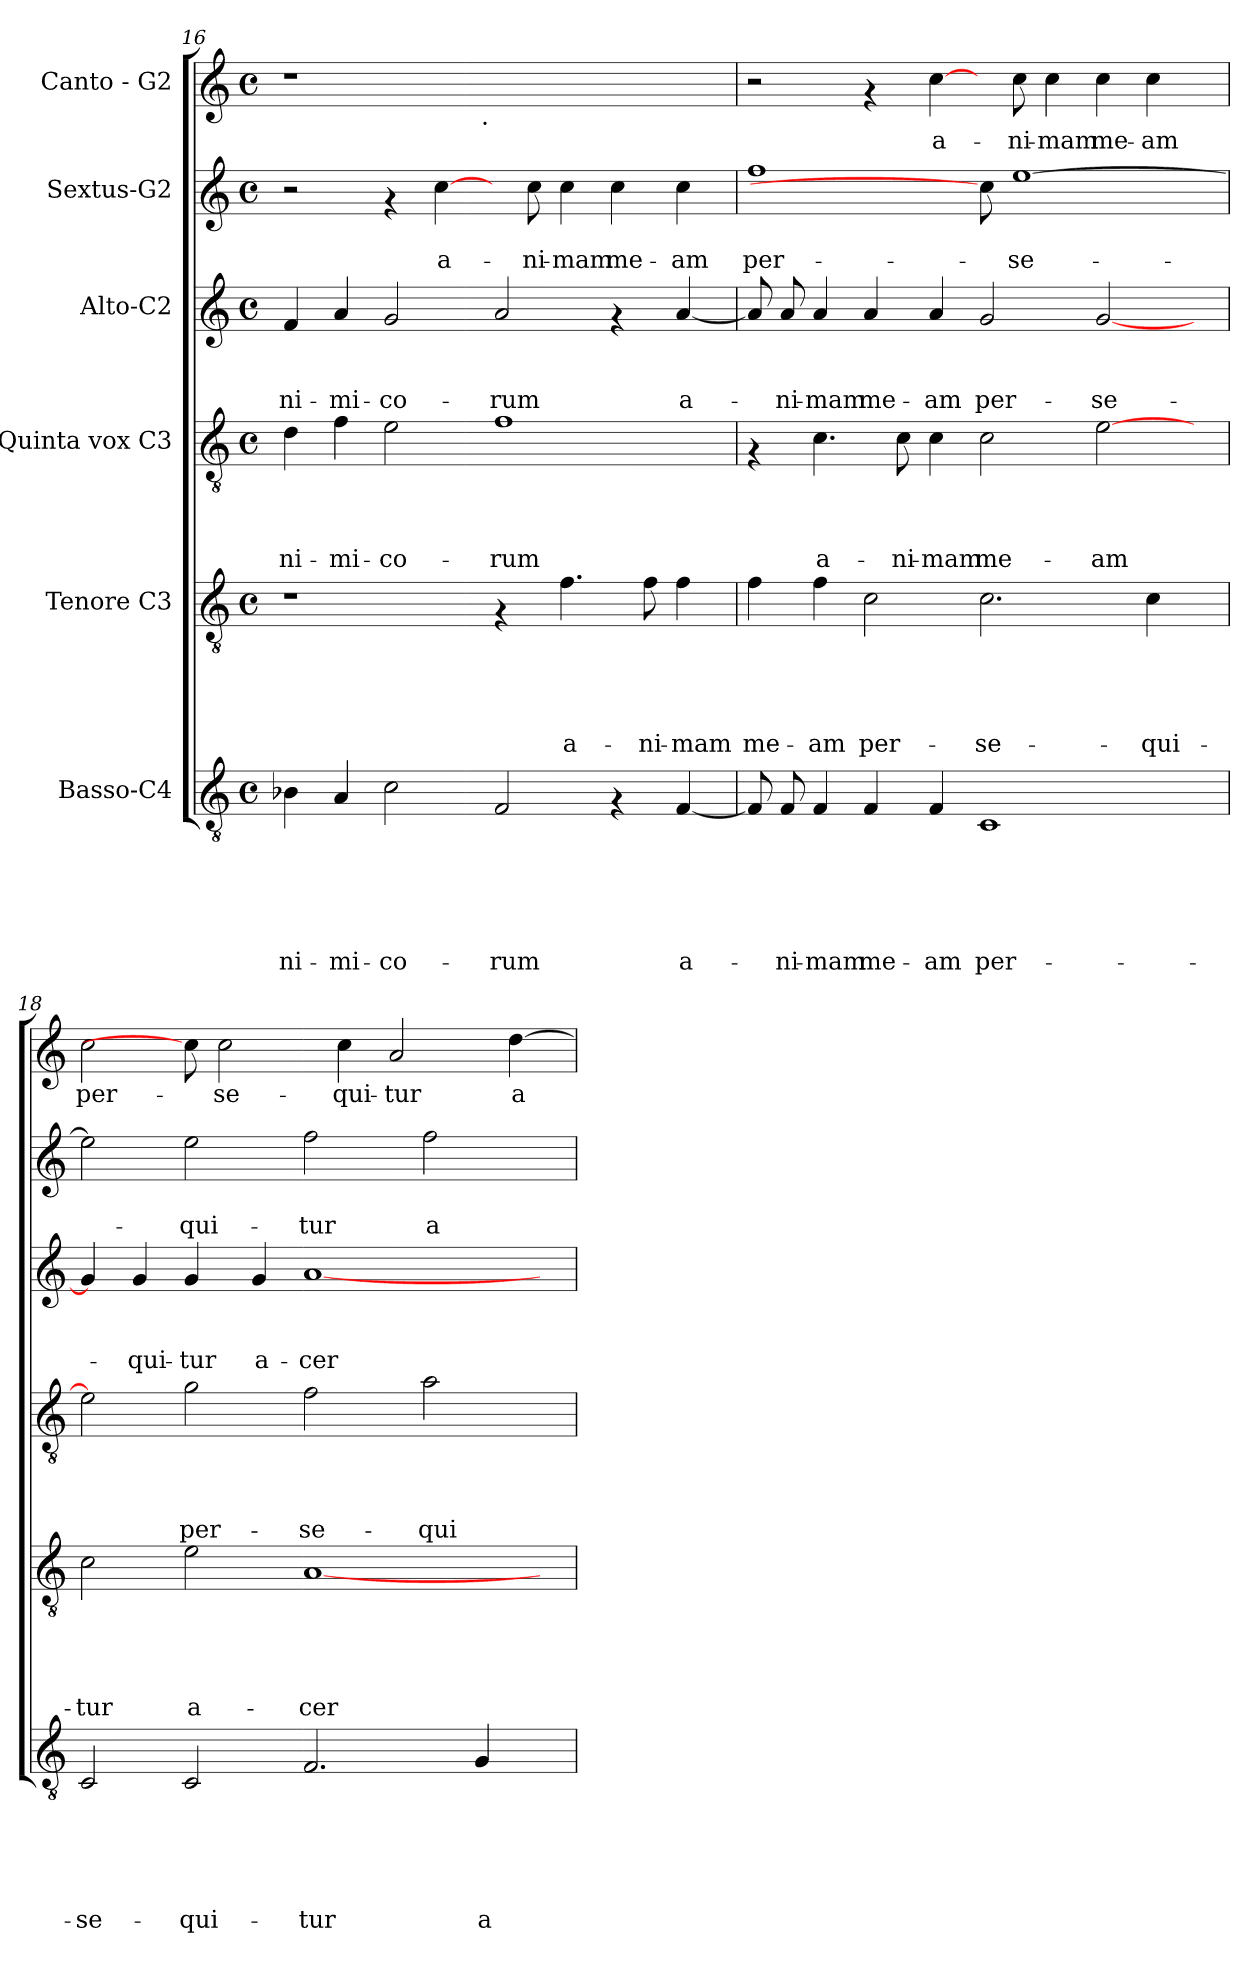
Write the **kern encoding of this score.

**kern	**text	**text	**text	**text	**text	**text	**kern	**text	**text	**text	**text	**text	**kern	**text	**text	**text	**text	**kern	**text	**text	**text	**kern	**text	**text	**kern	**text
*part6	*part6	*part6	*part6	*part6	*part6	*part6	*part5	*part5	*part5	*part5	*part5	*part5	*part4	*part4	*part4	*part4	*part4	*part3	*part3	*part3	*part3	*part2	*part2	*part2	*part1	*part1
*staff6	*staff6	*staff6	*staff6	*staff6	*staff6	*staff6	*staff5	*staff5	*staff5	*staff5	*staff5	*staff5	*staff4	*staff4	*staff4	*staff4	*staff4	*staff3	*staff3	*staff3	*staff3	*staff2	*staff2	*staff2	*staff1	*staff1
*I"Basso-C4	*	*	*	*	*	*	*I"Tenore C3	*	*	*	*	*	*I"Quinta vox C3	*	*	*	*	*I"Alto-C2	*	*	*	*I"Sextus-G2	*	*	*I"Canto - G2	*
*clefGv2	*	*	*	*	*	*	*clefGv2	*	*	*	*	*	*clefGv2	*	*	*	*	*clefG2	*	*	*	*clefG2	*	*	*clefG2	*
*k[]	*	*	*	*	*	*	*k[]	*	*	*	*	*	*k[]	*	*	*	*	*k[]	*	*	*	*k[]	*	*	*k[]	*
*C:	*	*	*	*	*	*	*C:	*	*	*	*	*	*C:	*	*	*	*	*C:	*	*	*	*C:	*	*	*C:	*
*M4/4	*	*	*	*	*	*	*M4/4	*	*	*	*	*	*M4/4	*	*	*	*	*M4/4	*	*	*	*M4/4	*	*	*M4/4	*
*met(c)	*	*	*	*	*	*	*met(c)	*	*	*	*	*	*met(c)	*	*	*	*	*met(c)	*	*	*	*met(c)	*	*	*met(c)	*
=16	=16	=16	=16	=16	=16	=16	=16	=16	=16	=16	=16	=16	=16	=16	=16	=16	=16	=16	=16	=16	=16	=16	=16	=16	=16	=16
!	!	!	!	!	!	!LO:LY:b	!	!	!	!	!	!	!	!	!	!	!LO:LY:b	!	!	!	!LO:LY:b	!	!	!	!	!
*	*	*	*	*	*	*	*	*	*	*	*	*	*	*	*	*	*	*	*	*	*	*	*	*	*^	*
4B-X\	.	.	.	.	.	-ni-	1r	.	.	.	.	.	4d\	.	.	.	-ni-	4f/	.	.	-ni-	2r	.	.	1r	2ryy	.
!	!	!	!	!	!	!LO:LY:b	!	!	!	!	!	!	!	!	!	!	!LO:LY:b	!	!	!	!LO:LY:b	!	!	!	!	!	!
4A/	.	.	.	.	.	-mi-	.	.	.	.	.	.	4f\	.	.	.	-mi-	4a/	.	.	-mi-	.	.	.	.	.	.
!	!	!	!	!	!	!LO:LY:b	!	!	!	!	!	!	!	!	!	!	!LO:LY:b	!	!	!	!LO:LY:b	!	!	!	!	!	!
2c\	.	.	.	.	.	-co-	.	.	.	.	.	.	2e\	.	.	.	-co-	2g/	.	.	-co-	4rf	.	.	.	4...ryy	.
!	!	!	!	!	!	!	!	!	!	!	!	!	!	!	!	!	!	!	!	!	!	!	!	!LO:LY:b	!	!	!
.	.	.	.	.	.	.	.	.	.	.	.	.	.	.	.	.	.	.	.	.	.	[4cc\	.	a-	.	.	.
!	!	!	!	!	!	!	!	!	!	!	!	!	!	!	!	!	!	!	!	!	!	!	!	!	!	!LO:TX:b:t=.	!
.	.	.	.	.	.	.	.	.	.	.	.	.	.	.	.	.	.	.	.	.	.	.	.	.	.	1ryy	.
!	!	!	!	!	!	!LO:LY:b	!	!	!	!	!	!	!	!	!	!	!LO:LY:b	!	!	!	!LO:LY:b	!	!	!	!	!	!
2F/	.	.	.	.	.	-rum	4rF	.	.	.	.	.	1f	.	.	.	-rum	2a/	.	.	-rum	8ryy	.	.	1ryy	.	.
!	!	!	!	!	!	!	!	!	!	!	!	!	!	!	!	!	!	!	!	!	!	!	!	!LO:LY:b	!	!	!
.	.	.	.	.	.	.	.	.	.	.	.	.	.	.	.	.	.	.	.	.	.	8cc\	.	-ni-	.	.	.
!	!	!	!	!	!	!	!	!	!	!	!	!LO:LY:b	!	!	!	!	!	!	!	!	!	!	!	!LO:LY:b	!	!	!
.	.	.	.	.	.	.	4.f\	.	.	.	.	a-	.	.	.	.	.	.	.	.	.	4cc\	.	-mam	.	.	.
!	!	!	!	!	!	!	!	!	!	!	!	!	!	!	!	!	!	!	!	!	!	!	!	!LO:LY:b	!	!	!
4rF	.	.	.	.	.	.	.	.	.	.	.	.	.	.	.	.	.	4rf	.	.	.	4cc\	.	me-	.	.	.
!	!	!	!	!	!	!	!	!	!	!	!	!LO:LY:b	!	!	!	!	!	!	!	!	!	!	!	!	!	!	!
.	.	.	.	.	.	.	8f\	.	.	.	.	-ni-	.	.	.	.	.	.	.	.	.	.	.	.	.	.	.
!	!	!	!	!	!	!LO:LY:b	!	!	!	!	!	!LO:LY:b	!	!	!	!	!	!	!	!	!LO:LY:b	!	!	!LO:LY:b	!	!	!
[>4F/	.	.	.	.	.	a-	4f\	.	.	.	.	-mam	.	.	.	.	.	[>4a/	.	.	a-	4cc\	.	-am	.	.	.
.	.	.	.	.	.	.	.	.	.	.	.	.	.	.	.	.	.	.	.	.	.	.	.	.	.	32ryy	.
!!LO:PB:g=z
=17	=17	=17	=17	=17	=17	=17	=17	=17	=17	=17	=17	=17	=17	=17	=17	=17	=17	=17	=17	=17	=17	=17	=17	=17	=17	=17	=17
!	!	!	!	!	!	!	!	!	!	!	!	!LO:LY:b	!	!	!	!	!	!	!	!	!	!	!	!LO:LY:b	!	!	!
*	*	*	*	*	*	*	*	*	*	*	*	*	*	*	*	*	*	*	*	*	*	*	*	*	*v	*v	*
8F/]	.	.	.	.	.	.	4f\	.	.	.	.	me-	4rF	.	.	.	.	8a/]	.	.	.	1ff	.	per-	2r	.
!	!	!	!	!	!	!LO:LY:b	!	!	!	!	!	!	!	!	!	!	!	!	!	!	!LO:LY:b	!	!	!	!	!
8F/	.	.	.	.	.	-ni-	.	.	.	.	.	.	.	.	.	.	.	8a/	.	.	-ni-	.	.	.	.	.
!	!	!	!	!	!	!LO:LY:b	!	!	!	!	!	!LO:LY:b	!	!	!	!	!LO:LY:b	!	!	!	!LO:LY:b	!	!	!	!	!
4F/	.	.	.	.	.	-mam	4f\	.	.	.	.	-am	4.c\	.	.	.	a-	4a/	.	.	-mam	.	.	.	.	.
!	!	!	!	!	!	!LO:LY:b	!	!	!	!	!	!LO:LY:b	!	!	!	!	!	!	!	!	!LO:LY:b	!	!	!	!	!
4F/	.	.	.	.	.	me-	2c\	.	.	.	.	per-	.	.	.	.	.	4a/	.	.	me-	.	.	.	4rf	.
!	!	!	!	!	!	!	!	!	!	!	!	!	!	!	!	!	!LO:LY:b	!	!	!	!	!	!	!	!	!
.	.	.	.	.	.	.	.	.	.	.	.	.	8c\	.	.	.	-ni-	.	.	.	.	.	.	.	.	.
!	!	!	!	!	!	!LO:LY:b	!	!	!	!	!	!	!	!	!	!	!LO:LY:b	!	!	!	!LO:LY:b	!	!	!	!	!LO:LY:b
4F/	.	.	.	.	.	-am	.	.	.	.	.	.	4c\	.	.	.	-mam	4a/	.	.	-am	.	.	.	[4cc\	a-
!	!	!	!	!	!	!LO:LY:b	!	!	!	!	!	!LO:LY:b	!	!	!	!	!LO:LY:b	!	!	!	!LO:LY:b	!	!	!	!	!
1C	.	.	.	.	.	per-	2.c\	.	.	.	.	-se-	2c\	.	.	.	me-	2g/	.	.	per-	8cc\]	.	.	8ryy	.
!	!	!	!	!	!	!	!	!	!	!	!	!	!	!	!	!	!	!	!	!	!	!	!	!LO:LY:b	!	!LO:LY:b
.	.	.	.	.	.	.	.	.	.	.	.	.	.	.	.	.	.	.	.	.	.	[>1ee	.	-se-	8cc\	-ni-
!	!	!	!	!	!	!	!	!	!	!	!	!	!	!	!	!	!	!	!	!	!	!	!	!	!	!LO:LY:b
.	.	.	.	.	.	.	.	.	.	.	.	.	.	.	.	.	.	.	.	.	.	.	.	.	4cc\	-mam
!	!	!	!	!	!	!	!	!	!	!	!	!	!	!	!	!	!LO:LY:b	!	!	!	!LO:LY:b	!	!	!	!	!LO:LY:b
.	.	.	.	.	.	.	.	.	.	.	.	.	[>2e\	.	.	.	-am	[<2g/	.	.	-se-	.	.	.	4cc\	me-
!	!	!	!	!	!	!	!	!	!	!	!	!LO:LY:b	!	!	!	!	!	!	!	!	!	!	!	!	!	!LO:LY:b
.	.	.	.	.	.	.	4c\	.	.	.	.	-qui-	.	.	.	.	.	.	.	.	.	.	.	.	4cc\	-am
8ryy	.	.	.	.	.	.	8ryy	.	.	.	.	.	8ryy	.	.	.	.	8ryy	.	.	.	.	.	.	8ryy	.
=18	=18	=18	=18	=18	=18	=18	=18	=18	=18	=18	=18	=18	=18	=18	=18	=18	=18	=18	=18	=18	=18	=18	=18	=18	=18	=18
!	!	!	!	!	!	!LO:LY:b	!	!	!	!	!	!LO:LY:b	!	!	!	!	!	!	!	!	!	!	!	!	!	!LO:LY:b
2C/	.	.	.	.	.	-se-	2c\	.	.	.	.	-tur	2e\]	.	.	.	.	4g/]	.	.	.	2ee\]	.	.	2cc\	per-
!	!	!	!	!	!	!	!	!	!	!	!	!	!	!	!	!	!	!	!	!	!LO:LY:b	!	!	!	!	!
.	.	.	.	.	.	.	.	.	.	.	.	.	.	.	.	.	.	4g/	.	.	-qui-	.	.	.	.	.
!	!	!	!	!	!	!LO:LY:b	!	!	!	!	!	!LO:LY:b	!	!	!	!	!LO:LY:b	!	!	!	!LO:LY:b	!	!	!LO:LY:b	!	!
2C/	.	.	.	.	.	-qui-	2e\	.	.	.	.	a-	2g\	.	.	.	per-	4g/	.	.	-tur	2ee\	.	-qui-	8cc\]	.
!	!	!	!	!	!	!	!	!	!	!	!	!	!	!	!	!	!	!	!	!	!	!	!	!	!	!LO:LY:b
.	.	.	.	.	.	.	.	.	.	.	.	.	.	.	.	.	.	.	.	.	.	.	.	.	2cc\	-se-
!	!	!	!	!	!	!	!	!	!	!	!	!	!	!	!	!	!	!	!	!	!LO:LY:b	!	!	!	!	!
.	.	.	.	.	.	.	.	.	.	.	.	.	.	.	.	.	.	4g/	.	.	a-	.	.	.	.	.
!	!	!	!	!	!	!LO:LY:b	!	!	!	!	!	!LO:LY:b	!	!	!	!	!LO:LY:b	!	!	!	!LO:LY:b	!	!	!LO:LY:b	!	!
2.F/	.	.	.	.	.	-tur	[<1A	.	.	.	.	-cer-	2f\	.	.	.	-se-	[<1a	.	.	-cer-	2ff\	.	-tur	.	.
!	!	!	!	!	!	!	!	!	!	!	!	!	!	!	!	!	!	!	!	!	!	!	!	!	!	!LO:LY:b
.	.	.	.	.	.	.	.	.	.	.	.	.	.	.	.	.	.	.	.	.	.	.	.	.	4cc\	-qui-
!	!	!	!	!	!	!	!	!	!	!	!	!	!	!	!	!	!	!	!	!	!	!	!	!	!	!LO:LY:b
.	.	.	.	.	.	.	.	.	.	.	.	.	.	.	.	.	.	.	.	.	.	.	.	.	2a/	-tur
!	!	!	!	!	!	!	!	!	!	!	!	!	!	!	!	!	!LO:LY:b	!	!	!	!	!	!	!LO:LY:b	!	!
.	.	.	.	.	.	.	.	.	.	.	.	.	2a\	.	.	.	-qui-	.	.	.	.	2ff\	.	a-	.	.
!	!	!	!	!	!	!LO:LY:b	!	!	!	!	!	!	!	!	!	!	!	!	!	!	!	!	!	!	!	!
4G/	.	.	.	.	.	a-	.	.	.	.	.	.	.	.	.	.	.	.	.	.	.	.	.	.	.	.
!	!	!	!	!	!	!	!	!	!	!	!	!	!	!	!	!	!	!	!	!	!	!	!	!	!	!LO:LY:b
.	.	.	.	.	.	.	.	.	.	.	.	.	.	.	.	.	.	.	.	.	.	.	.	.	[>4dd\	a-
8ryy	.	.	.	.	.	.	8ryy	.	.	.	.	.	8ryy	.	.	.	.	8ryy	.	.	.	8ryy	.	.	.	.
=	=	=	=	=	=	=	=	=	=	=	=	=	=	=	=	=	=	=	=	=	=	=	=	=	=	=
*-	*-	*-	*-	*-	*-	*-	*-	*-	*-	*-	*-	*-	*-	*-	*-	*-	*-	*-	*-	*-	*-	*-	*-	*-	*-	*-
